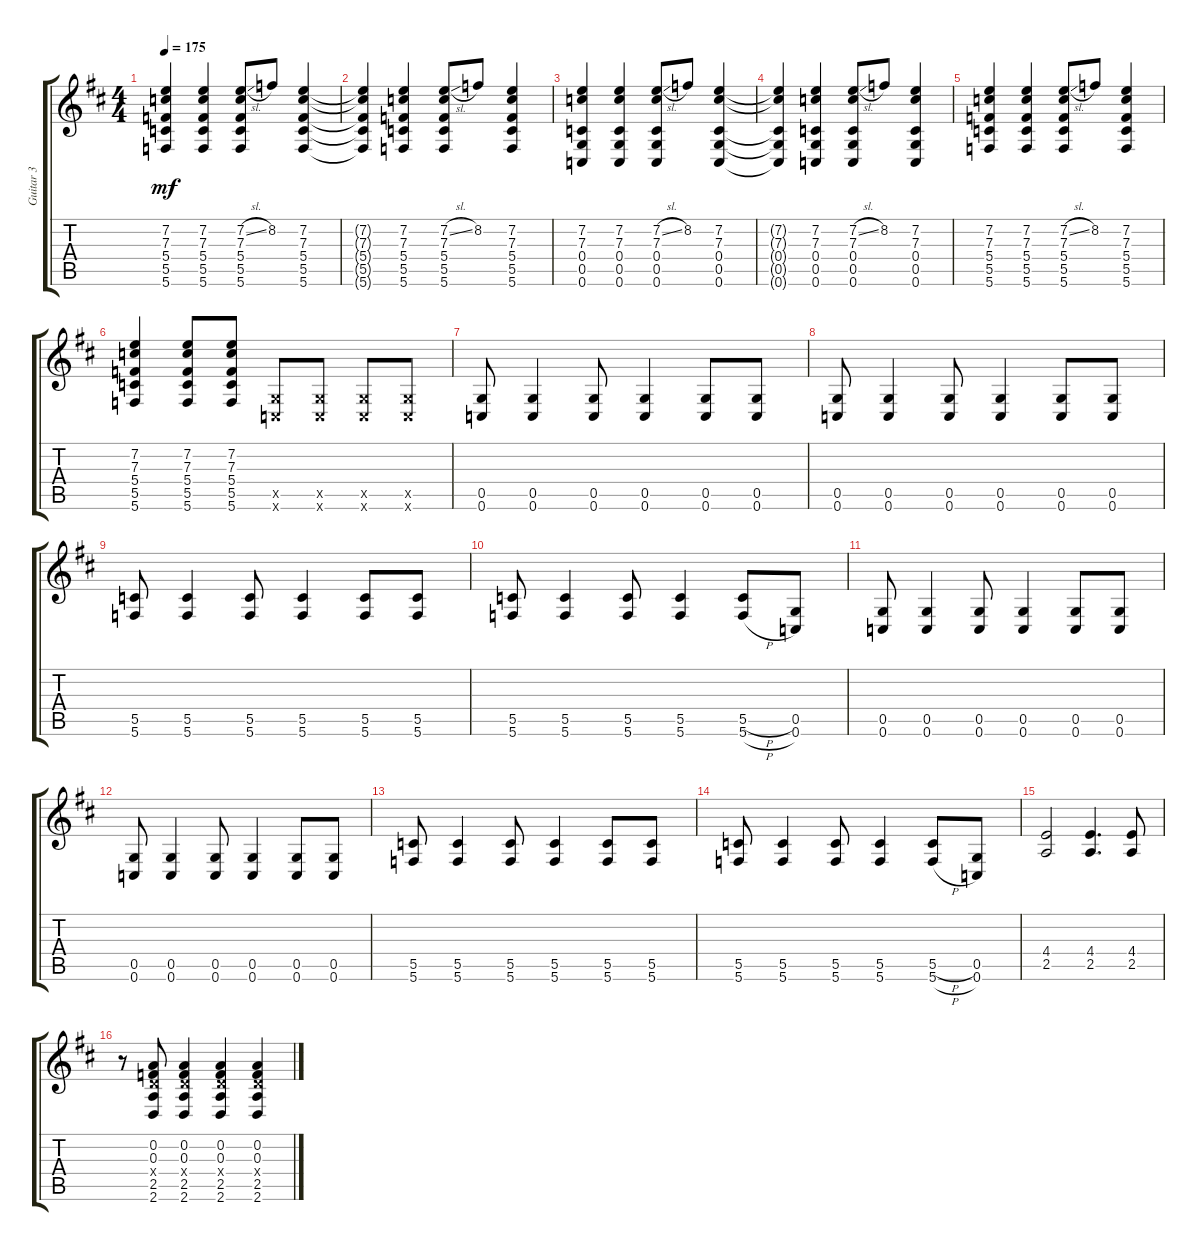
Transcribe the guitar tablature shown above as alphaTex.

\track ("Guitar 3" "Guitar 3") {instrument overdrivenguitar}
\staff {score tabs}
\tuning (D4 A3 F3 C3 G2 C2) {hide}
\ts (4 4)
\tempo 175
\clef g2
\ks d
(7.2 7.3 5.4 5.5 5.6).4{dy mf} (7.2 7.3 5.4 5.5 5.6).4 (7.2{sl} 7.3 5.4 5.5 5.6).8 8.2.8 (7.2 7.3 5.4 5.5 5.6).4 |
(7.2{t} 7.3{t} 5.4{t} 5.5{t} 5.6{t}).4 (7.2 7.3 5.4 5.5 5.6).4 (7.2{sl} 7.3 5.4 5.5 5.6).8 8.2.8 (7.2 7.3 5.4 5.5 5.6).4 |
(7.2 7.3 0.4 0.5 0.6).4 (7.2 7.3 0.4 0.5 0.6).4 (7.2{sl} 7.3 0.4 0.5 0.6).8 8.2.8 (7.2 7.3 0.4 0.5 0.6).4 |
(7.2{t} 7.3{t} 0.4{t} 0.5{t} 0.6{t}).4 (7.2 7.3 0.4 0.5 0.6).4 (7.2{sl} 7.3 0.4 0.5 0.6).8 8.2.8 (7.2 7.3 0.4 0.5 0.6).4 |
(7.2 7.3 5.4 5.5 5.6).4 (7.2 7.3 5.4 5.5 5.6).4 (7.2{sl} 7.3 5.4 5.5 5.6).8 8.2.8 (7.2 7.3 5.4 5.5 5.6).4 |
(7.2 7.3 5.4 5.5 5.6).4 (7.2 7.3 5.4 5.5 5.6).8 (7.2 7.3 5.4 5.5 5.6).8 (0.5{x} 0.6{x}).8 (0.5{x} 0.6{x}).8 (0.5{x} 0.6{x}).8 (0.5{x} 0.6{x}).8 |
(0.5 0.6).8 (0.5 0.6).4 (0.5 0.6).8 (0.5 0.6).4 (0.5 0.6).8 (0.5 0.6).8 |
(0.5 0.6).8 (0.5 0.6).4 (0.5 0.6).8 (0.5 0.6).4 (0.5 0.6).8 (0.5 0.6).8 |
(5.5 5.6).8 (5.5 5.6).4 (5.5 5.6).8 (5.5 5.6).4 (5.5 5.6).8 (5.5 5.6).8 |
(5.5 5.6).8 (5.5 5.6).4 (5.5 5.6).8 (5.5 5.6).4 (5.5{h} 5.6{h}).8 (0.5 0.6).8 |
(0.5 0.6).8 (0.5 0.6).4 (0.5 0.6).8 (0.5 0.6).4 (0.5 0.6).8 (0.5 0.6).8 |
(0.5 0.6).8 (0.5 0.6).4 (0.5 0.6).8 (0.5 0.6).4 (0.5 0.6).8 (0.5 0.6).8 |
(5.5 5.6).8 (5.5 5.6).4 (5.5 5.6).8 (5.5 5.6).4 (5.5 5.6).8 (5.5 5.6).8 |
(5.5 5.6).8 (5.5 5.6).4 (5.5 5.6).8 (5.5 5.6).4 (5.5{h} 5.6{h}).8 (0.5 0.6).8 |
(4.4 2.5).2 (4.4 2.5).4{d} (4.4 2.5).8 |
r.8 (0.2 0.3 2.4{x} 2.5 2.6).8 (0.2 0.3 2.4{x} 2.5 2.6).4 (0.2 0.3 2.4{x} 2.5 2.6).4 (0.2 0.3 2.4{x} 2.5 2.6).4
